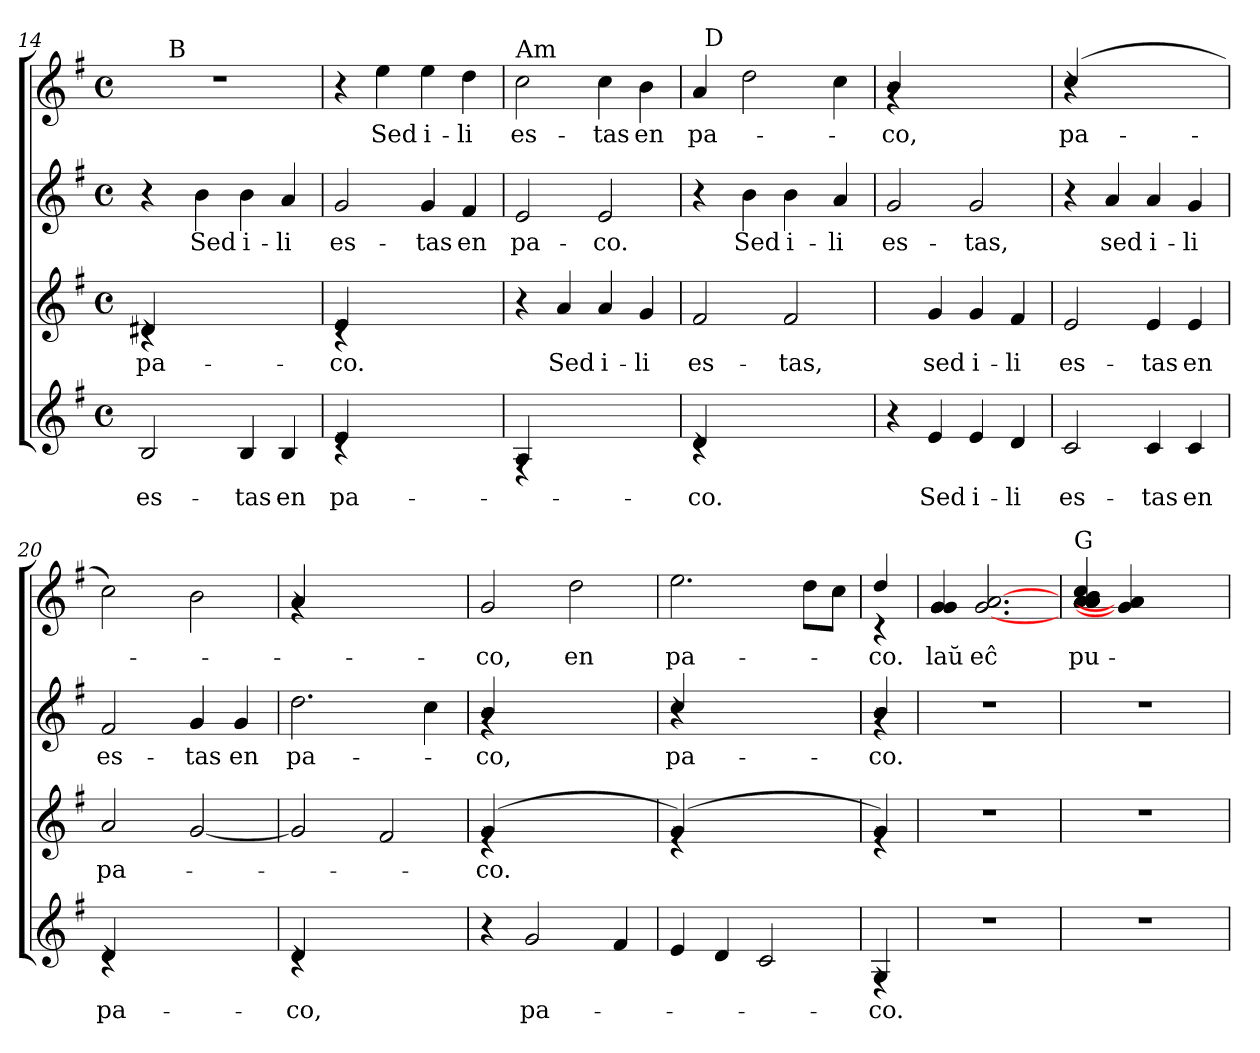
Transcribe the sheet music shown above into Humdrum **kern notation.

**kern	**text	**kern	**text	**kern	**text	**kern	**text
*part4	*part4	*part3	*part3	*part2	*part2	*part1	*part1
*staff4	*staff4	*staff3	*staff3	*staff2	*staff2	*staff1	*staff1
*clefG2	*	*clefG2	*	*clefG2	*	*clefG2	*
*k[f#]	*	*k[f#]	*	*k[f#]	*	*k[f#]	*
*G:	*	*G:	*	*G:	*	*G:	*
*M4/4	*	*M4/4	*	*M4/4	*	*M4/4	*
*met(c)	*	*met(c)	*	*met(c)	*	*met(c)	*
=14	=14	=14	=14	=14	=14	=14	=14
!	!LO:LY:b	!LO:N:head=solid	!LO:LY:b	!	!	!	!
*	*	*^	*	*	*	*^	*
2B/	es-	4d#X/	4rB	pa-	4r	.	1r	8ryy	.
!	!	!	!	!	!	!	!	!LO:TX:a:t=B	!
.	.	.	.	.	.	.	.	2..ryy	.
!	!	!	!	!	!	!LO:LY:b	!	!	!
.	.	2.ryy	2.ryy	.	4b\	Sed	.	.	.
!	!LO:LY:b	!	!	!	!	!LO:LY:b	!	!	!
4B/	-tas	.	.	.	4b\	i-	.	.	.
!	!LO:LY:b	!	!	!	!	!LO:LY:b	!	!	!
4B/	en	.	.	.	4a/	-li	.	.	.
=15	=15	=15	=15	=15	=15	=15	=15	=15	=15
!	!	!	!	!	!	!	!LO:TX:a:t=Em	!	!
!LO:N:head=solid	!LO:LY:b	!LO:N:head=solid	!	!LO:LY:b	!	!LO:LY:b	!	!	!
*^	*	*	*	*	*	*	*v	*v	*
4e/	4rc	pa-	4e/	4rc	-co.	2g/	es-	4r	.
!	!	!	!	!	!	!	!	!	!LO:LY:b
2.ryy	2.ryy	.	2.ryy	2.ryy	.	.	.	4ee\	Sed
!	!	!	!	!	!	!	!LO:LY:b	!	!LO:LY:b
.	.	.	.	.	.	4g/	-tas	4ee\	i-
!	!	!	!	!	!	!	!LO:LY:b	!	!LO:LY:b
.	.	.	.	.	.	4f#/	en	4dd\	-li
*	*	*	*v	*v	*	*	*	*	*
=16	=16	=16	=16	=16	=16	=16	=16	=16
!	!	!	!	!	!	!	!LO:TX:a:t=Am	!
!LO:N:head=solid	!	!	!	!	!	!LO:LY:b	!	!LO:LY:b
4A/	4rF	.	4r	.	2e/	pa-	2cc\	es-
!	!	!	!	!LO:LY:b	!	!	!	!
2.ryy	2.ryy	.	4a/	Sed	.	.	.	.
!	!	!	!	!LO:LY:b	!	!LO:LY:b	!	!LO:LY:b
.	.	.	4a/	i-	2e/	-co.	4cc\	-tas
!	!	!	!	!LO:LY:b	!	!	!	!LO:LY:b
.	.	.	4g/	-li	.	.	4b\	en
=17	=17	=17	=17	=17	=17	=17	=17	=17
!LO:N:head=solid	!	!LO:LY:b	!	!LO:LY:b	!	!	!	!LO:LY:b
*	*	*	*	*	*	*	*^	*
4d/	4rB	-co.	2f#/	es-	4r	.	4a/	32ryy	pa-
!	!	!	!	!	!	!	!	!LO:TX:a:t=D	!
.	.	.	.	.	.	.	.	2ryy	.
!	!	!	!	!	!	!LO:LY:b	!	!	!
2.ryy	2.ryy	.	.	.	4b\	Sed	2dd>\	.	.
!	!	!	!	!LO:LY:b	!	!LO:LY:b	!	!	!
.	.	.	2f#/	-tas,	4b\	i-	.	.	.
.	.	.	.	.	.	.	.	4...ryy	.
!	!	!	!	!	!	!LO:LY:b	!	!	!
.	.	.	.	.	4a/	-li	4cc>\	.	.
*v	*v	*	*	*	*	*	*	*	*
!!LO:PB:g=z	!!
=18	=18	=18	=18	=18	=18	=18	=18	=18
!	!	!	!	!	!LO:LY:b	!LO:N:head=solid	!	!LO:LY:b
4r	.	4ryy	.	2g/	es-	4b/	4rg	-co,
!	!LO:LY:b	!	!LO:LY:b	!	!	!	!	!
4e/	Sed	4g/	sed	.	.	2.ryy	2.ryy	.
!	!LO:LY:b	!	!LO:LY:b	!	!LO:LY:b	!	!	!
4e/	i-	4g/	i-	2g/	-tas,	.	.	.
!	!LO:LY:b	!	!LO:LY:b	!	!	!	!	!
4d/	-li	4f#/	-li	.	.	.	.	.
=19	=19	=19	=19	=19	=19	=19	=19	=19
!	!LO:LY:b	!	!LO:LY:b	!	!	!LO:N:head=solid	!	!LO:LY:b
2c/	es-	2e/	es-	4r	.	(4cc/	4ra	pa-
!	!	!	!	!	!LO:LY:b	!	!	!
.	.	.	.	4a/	sed	2.ryy	2.ryy	.
!	!LO:LY:b	!	!LO:LY:b	!	!LO:LY:b	!	!	!
4c/	-tas	4e/	-tas	4a/	i-	.	.	.
!	!LO:LY:b	!	!LO:LY:b	!	!LO:LY:b	!	!	!
4c/	en	4e/	en	4g/	-li	.	.	.
*	*	*	*	*	*	*v	*v	*
=20	=20	=20	=20	=20	=20	=20	=20
!LO:N:head=solid	!LO:LY:b	!	!LO:LY:b	!	!LO:LY:b	!	!
*^	*	*	*	*	*	*	*
4d/	4rB	pa-	2a/	pa-	2f#/	es-	2cc\)	.
2.ryy	2.ryy	.	.	.	.	.	.	.
!	!	!	!	!	!	!LO:LY:b	!	!
.	.	.	[<2g/	.	4g/	-tas	2b>\	.
!	!	!	!	!	!	!LO:LY:b	!	!
.	.	.	.	.	4g/	en	.	.
=21	=21	=21	=21	=21	=21	=21	=21	=21
!LO:N:head=solid	!	!LO:LY:b	!	!	!	!LO:LY:b	!LO:N:head=solid	!
*	*	*	*	*	*	*	*^	*
4d/	4rB	-co,	2g/]	.	2.dd\	pa-	4a>/	4rf	.
2.ryy	2.ryy	.	.	.	.	.	2.ryy	2.ryy	.
.	.	.	2f#/	.	.	.	.	.	.
.	.	.	.	.	4cc\	.	.	.	.
*v	*v	*	*	*	*	*	*v	*v	*
=22	=22	=22	=22	=22	=22	=22	=22
!	!	!LO:N:head=solid	!LO:LY:b	!LO:N:head=solid	!LO:LY:b	!	!LO:LY:b
*	*	*^	*	*^	*	*	*
4r	.	(<4g/	4re	-co.	4b/	4rg	-co,	2g/	-co,
!	!LO:LY:b	!	!	!	!	!	!	!	!
2g/	pa-	2.ryy	2.ryy	.	2.ryy	2.ryy	.	.	.
!	!	!	!	!	!	!	!	!	!LO:LY:b
.	.	.	.	.	.	.	.	2dd\	en
4f#/	.	.	.	.	.	.	.	.	.
=23	=23	=23	=23	=23	=23	=23	=23	=23	=23
!	!	!LO:N:head=solid	!	!	!LO:N:head=solid	!	!LO:LY:b	!	!LO:LY:b
4e/	.	(<4g/)	4re	.	4cc/	4ra	pa-	2.ee\	pa-
4d/	.	2.ryy	2.ryy	.	2.ryy	2.ryy	.	.	.
2c/	.	.	.	.	.	.	.	.	.
.	.	.	.	.	.	.	.	8dd\L	.
.	.	.	.	.	.	.	.	8cc\J	.
=24	=24	=24	=24	=24	=24	=24	=24	=24	=24
!LO:N:head=solid	!LO:LY:b	!LO:N:head=solid	!	!	!LO:N:head=solid	!	!LO:LY:b	!LO:N:head=solid	!LO:LY:b
*^	*	*	*	*	*	*	*	*^	*
4G/	4rE	-co.	4g/)	4re	.	4b/	4rg	-co.	4dd/	4rc	-co.
!!LO:LB:g=z
=25!	=25!	=25!	=25!	=25!	=25!	=25!	=25!	=25!	=25!	=25!	=25!
!	!	!	!	!	!	!	!	!	!LO:TX:a:t=S1 & A1	!	!
!	!	!	!	!	!	!LO:N:vis=1	!	!	!LO:N:n=3:head=solid	!	!LO:LY:b
*v	*v	*	*	*	*	*v	*v	*	*v	*v	*
*	*	*v	*v	*	*	*	*	*
1r	.	1r	.	1r	.	4g/ 4g/ 4g/	laŭ
!	!	!	!	!	!	!	!LO:LY:b
.	.	.	.	.	.	[2.g [2.a	eĉ
=26	=26	=26	=26	=26	=26	=26	=26
!	!	!	!	!	!	!LO:TX:a:t=G	!
!	!	!	!	!	!	!LO:N:n=1:head=solid	!
!	!	!	!	!	!	!LO:N:n=2:head=solid	!
!	!	!	!	!	!	!LO:N:n=3:head=solid	!
!	!	!	!	!	!	!LO:N:n=4:head=solid	!
!	!	!	!	!	!	!LO:N:n=5:head=solid	!
!	!	!	!	!	!	!LO:N:n=6:head=solid	!
!	!	!	!	!	!	!LO:N:n=7:head=solid	!
!	!	!	!	!	!	!LO:N:n=8:head=solid	!
!	!	!	!	!	!	!LO:N:n=9:head=solid	!LO:LY:b
1r	.	1r	.	1r	.	4a/ 4a/ 4a/ 4a/ 4a/ 4a/ 4a/ 4b/ 4cc/	pu-
.	.	.	.	.	.	4g] 4a]	.
.	.	.	.	.	.	2ryy	.
=	=	=	=	=	=	=	=
*-	*-	*-	*-	*-	*-	*-	*-
